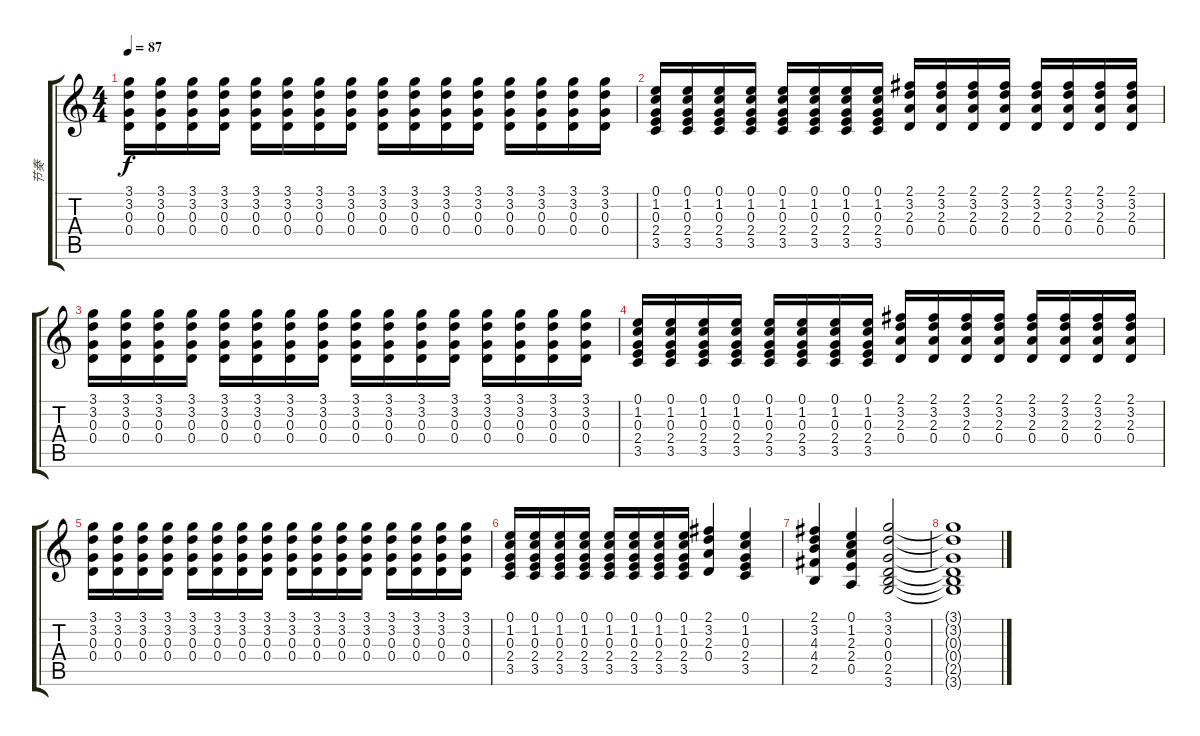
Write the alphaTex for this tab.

\track ("节奏" "节奏") {instrument electricguitarclean}
\staff {score tabs}
\tuning (E4 B3 G3 D3 A2 E2) {hide}
\ts (4 4)
\tempo 87
\clef g2
\ks c
(3.1 3.2 0.3 0.4).16{dy f} (3.1 3.2 0.3 0.4).16 (3.1 3.2 0.3 0.4).16 (3.1 3.2 0.3 0.4).16 (3.1 3.2 0.3 0.4).16 (3.1 3.2 0.3 0.4).16 (3.1 3.2 0.3 0.4).16 (3.1 3.2 0.3 0.4).16 (3.1 3.2 0.3 0.4).16 (3.1 3.2 0.3 0.4).16 (3.1 3.2 0.3 0.4).16 (3.1 3.2 0.3 0.4).16 (3.1 3.2 0.3 0.4).16 (3.1 3.2 0.3 0.4).16 (3.1 3.2 0.3 0.4).16 (3.1 3.2 0.3 0.4).16 |
(0.1 1.2 0.3 2.4 3.5).16 (0.1 1.2 0.3 2.4 3.5).16 (0.1 1.2 0.3 2.4 3.5).16 (0.1 1.2 0.3 2.4 3.5).16 (0.1 1.2 0.3 2.4 3.5).16 (0.1 1.2 0.3 2.4 3.5).16 (0.1 1.2 0.3 2.4 3.5).16 (0.1 1.2 0.3 2.4 3.5).16 (2.1 3.2 2.3 0.4).16 (2.1 3.2 2.3 0.4).16 (2.1 3.2 2.3 0.4).16 (2.1 3.2 2.3 0.4).16 (2.1 3.2 2.3 0.4).16 (2.1 3.2 2.3 0.4).16 (2.1 3.2 2.3 0.4).16 (2.1 3.2 2.3 0.4).16 |
(3.1 3.2 0.3 0.4).16 (3.1 3.2 0.3 0.4).16 (3.1 3.2 0.3 0.4).16 (3.1 3.2 0.3 0.4).16 (3.1 3.2 0.3 0.4).16 (3.1 3.2 0.3 0.4).16 (3.1 3.2 0.3 0.4).16 (3.1 3.2 0.3 0.4).16 (3.1 3.2 0.3 0.4).16 (3.1 3.2 0.3 0.4).16 (3.1 3.2 0.3 0.4).16 (3.1 3.2 0.3 0.4).16 (3.1 3.2 0.3 0.4).16 (3.1 3.2 0.3 0.4).16 (3.1 3.2 0.3 0.4).16 (3.1 3.2 0.3 0.4).16 |
(0.1 1.2 0.3 2.4 3.5).16 (0.1 1.2 0.3 2.4 3.5).16 (0.1 1.2 0.3 2.4 3.5).16 (0.1 1.2 0.3 2.4 3.5).16 (0.1 1.2 0.3 2.4 3.5).16 (0.1 1.2 0.3 2.4 3.5).16 (0.1 1.2 0.3 2.4 3.5).16 (0.1 1.2 0.3 2.4 3.5).16 (2.1 3.2 2.3 0.4).16 (2.1 3.2 2.3 0.4).16 (2.1 3.2 2.3 0.4).16 (2.1 3.2 2.3 0.4).16 (2.1 3.2 2.3 0.4).16 (2.1 3.2 2.3 0.4).16 (2.1 3.2 2.3 0.4).16 (2.1 3.2 2.3 0.4).16 |
(3.1 3.2 0.3 0.4).16 (3.1 3.2 0.3 0.4).16 (3.1 3.2 0.3 0.4).16 (3.1 3.2 0.3 0.4).16 (3.1 3.2 0.3 0.4).16 (3.1 3.2 0.3 0.4).16 (3.1 3.2 0.3 0.4).16 (3.1 3.2 0.3 0.4).16 (3.1 3.2 0.3 0.4).16 (3.1 3.2 0.3 0.4).16 (3.1 3.2 0.3 0.4).16 (3.1 3.2 0.3 0.4).16 (3.1 3.2 0.3 0.4).16 (3.1 3.2 0.3 0.4).16 (3.1 3.2 0.3 0.4).16 (3.1 3.2 0.3 0.4).16 |
(0.1 1.2 0.3 2.4 3.5).16 (0.1 1.2 0.3 2.4 3.5).16 (0.1 1.2 0.3 2.4 3.5).16 (0.1 1.2 0.3 2.4 3.5).16 (0.1 1.2 0.3 2.4 3.5).16 (0.1 1.2 0.3 2.4 3.5).16 (0.1 1.2 0.3 2.4 3.5).16 (0.1 1.2 0.3 2.4 3.5).16 (2.1 3.2 2.3 0.4).4 (0.1 1.2 0.3 2.4 3.5).4 |
(2.1 3.2 4.3 4.4 2.5).4 (0.1 1.2 2.3 2.4 0.5).4 (3.1 3.2 0.3 0.4 2.5 3.6).2 |
(3.1{t} 3.2{t} 0.3{t} 0.4{t} 2.5{t} 3.6{t}).1
